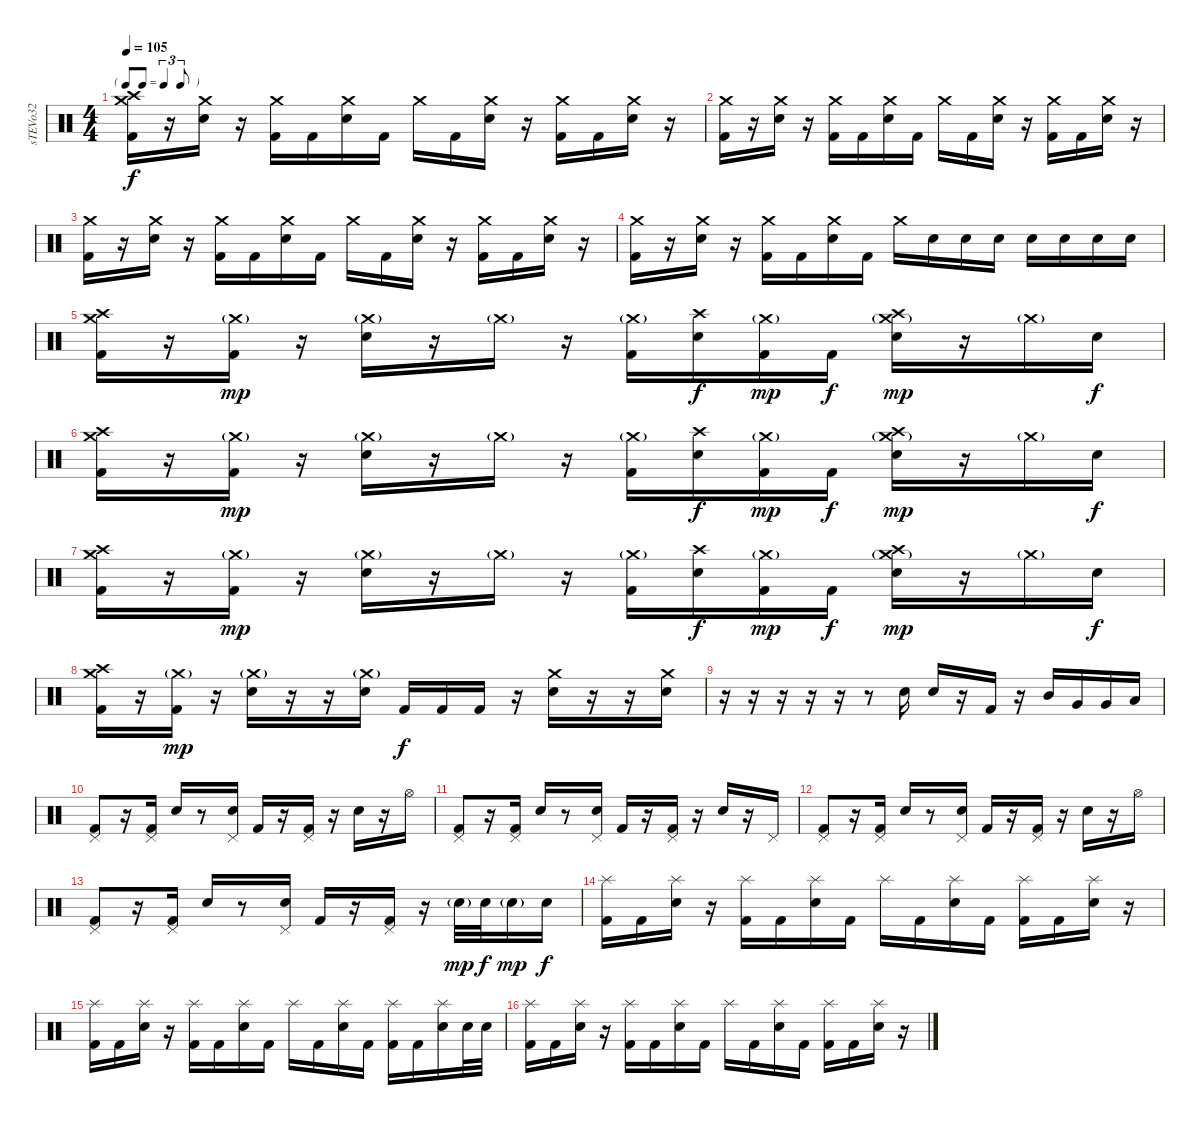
\track ("sTEVo32" "sTEVo32") {instrument percussion}
\staff {score}
\articulation defaults
\ts (4 4)
\tf triplet8th
\tempo 105
\clef neutral
\ks c
("Crash high (hit)" "Crash medium (hit)" "Kick (hit) 2").16{dy f} r.16 ("Crash medium (hit)" "Electric Snare (hit)").16 r.16 ("Crash medium (hit)" "Kick (hit) 2").16 "Kick (hit) 2".16 ("Crash medium (hit)" "Electric Snare (hit)").16 "Kick (hit) 2".16 "Crash medium (hit)".16 "Kick (hit) 2".16 ("Crash medium (hit)" "Electric Snare (hit)").16 r.16 ("Crash medium (hit)" "Kick (hit) 2").16 "Kick (hit) 2".16 ("Crash medium (hit)" "Electric Snare (hit)").16 r.16 |
("Crash medium (hit)" "Kick (hit) 2").16 r.16 ("Crash medium (hit)" "Electric Snare (hit)").16 r.16 ("Crash medium (hit)" "Kick (hit) 2").16 "Kick (hit) 2".16 ("Crash medium (hit)" "Electric Snare (hit)").16 "Kick (hit) 2".16 "Crash medium (hit)".16 "Kick (hit) 2".16 ("Crash medium (hit)" "Electric Snare (hit)").16 r.16 ("Crash medium (hit)" "Kick (hit) 2").16 "Kick (hit) 2".16 ("Crash medium (hit)" "Electric Snare (hit)").16 r.16 |
("Crash medium (hit)" "Kick (hit) 2").16 r.16 ("Crash medium (hit)" "Electric Snare (hit)").16 r.16 ("Crash medium (hit)" "Kick (hit) 2").16 "Kick (hit) 2".16 ("Crash medium (hit)" "Electric Snare (hit)").16 "Kick (hit) 2".16 "Crash medium (hit)".16 "Kick (hit) 2".16 ("Crash medium (hit)" "Electric Snare (hit)").16 r.16 ("Crash medium (hit)" "Kick (hit) 2").16 "Kick (hit) 2".16 ("Crash medium (hit)" "Electric Snare (hit)").16 r.16 |
("Crash medium (hit)" "Kick (hit) 2").16 r.16 ("Crash medium (hit)" "Electric Snare (hit)").16 r.16 ("Crash medium (hit)" "Kick (hit) 2").16 "Kick (hit) 2".16 ("Crash medium (hit)" "Electric Snare (hit)").16 "Kick (hit) 2".16 "Crash medium (hit)".16 "Electric Snare (hit)".16 "Electric Snare (hit)".16 "Electric Snare (hit)".16 "Electric Snare (hit)".16 "Electric Snare (hit)".16 "Electric Snare (hit)".16 "Electric Snare (hit)".16 |
("Crash medium (hit)" "Crash high (hit)" "Kick (hit) 2").16 r.16 ("Crash medium (hit)"{g} "Kick (hit) 2").16{dy mp} r.16 ("Crash medium (hit)"{g} "Electric Snare (hit)").16 r.16 "Crash medium (hit)"{g}.16 r.16 ("Crash medium (hit)"{g} "Kick (hit) 2").16 ("Crash high (hit)" "Electric Snare (hit)").16{dy f} ("Crash medium (hit)"{g} "Kick (hit) 2").16{dy mp} "Kick (hit) 2".16{dy f} ("Crash medium (hit)"{g} "Crash high (hit)" "Electric Snare (hit)").16{dy mp} r.16 "Crash medium (hit)"{g}.16 "Electric Snare (hit)".16{dy f} |
("Crash medium (hit)" "Crash high (hit)" "Kick (hit) 2").16 r.16 ("Crash medium (hit)"{g} "Kick (hit) 2").16{dy mp} r.16 ("Crash medium (hit)"{g} "Electric Snare (hit)").16 r.16 "Crash medium (hit)"{g}.16 r.16 ("Crash medium (hit)"{g} "Kick (hit) 2").16 ("Crash high (hit)" "Electric Snare (hit)").16{dy f} ("Crash medium (hit)"{g} "Kick (hit) 2").16{dy mp} "Kick (hit) 2".16{dy f} ("Crash medium (hit)"{g} "Crash high (hit)" "Electric Snare (hit)").16{dy mp} r.16 "Crash medium (hit)"{g}.16 "Electric Snare (hit)".16{dy f} |
("Crash medium (hit)" "Crash high (hit)" "Kick (hit) 2").16 r.16 ("Crash medium (hit)"{g} "Kick (hit) 2").16{dy mp} r.16 ("Crash medium (hit)"{g} "Electric Snare (hit)").16 r.16 "Crash medium (hit)"{g}.16 r.16 ("Crash medium (hit)"{g} "Kick (hit) 2").16 ("Crash high (hit)" "Electric Snare (hit)").16{dy f} ("Crash medium (hit)"{g} "Kick (hit) 2").16{dy mp} "Kick (hit) 2".16{dy f} ("Crash medium (hit)"{g} "Crash high (hit)" "Electric Snare (hit)").16{dy mp} r.16 "Crash medium (hit)"{g}.16 "Electric Snare (hit)".16{dy f} |
("Crash medium (hit)" "Crash high (hit)" "Kick (hit) 2").16 r.16 ("Crash medium (hit)"{g} "Kick (hit) 2").16{dy mp} r.16 ("Crash medium (hit)"{g} "Electric Snare (hit)").16 r.16 r.16 ("Crash medium (hit)"{g} "Electric Snare (hit)").16 "Kick (hit) 2".16{dy f} "Kick (hit) 2".16 "Kick (hit) 2".16 r.16 ("Crash medium (hit)" "Electric Snare (hit)").16 r.16 r.16 ("Crash medium (hit)" "Electric Snare (hit)").16 |
r.16 r.16 r.16 r.16 r.16 r.8 "Electric Snare (hit)".16 "Electric Snare (hit)".16 r.16 "Kick (hit) 2".16 r.16 "Mid Tom (hit)".16 "Very Low Tom (hit)".16 "Very Low Tom (hit)".16 "Low Floor Tom (hit)".16 |
("Pedal Hi-Hat (hit)" "Kick (hit) 2").8 r.16 ("Pedal Hi-Hat (hit)" "Kick (hit) 2").16 "Electric Snare (hit)".16 r.8 ("Pedal Hi-Hat (hit)" "Electric Snare (hit)").16 "Kick (hit) 2".16 r.16 ("Pedal Hi-Hat (hit)" "Kick (hit) 2").16 r.16 "Electric Snare (hit)".16 r.16 "Hi-Hat (open)".16 |
("Pedal Hi-Hat (hit)" "Kick (hit) 2").8 r.16 ("Pedal Hi-Hat (hit)" "Kick (hit) 2").16 "Electric Snare (hit)".16 r.8 ("Pedal Hi-Hat (hit)" "Electric Snare (hit)").16 "Kick (hit) 2".16 r.16 ("Pedal Hi-Hat (hit)" "Kick (hit) 2").16 r.16 "Electric Snare (hit)".16 r.16 "Pedal Hi-Hat (hit)".16 |
("Pedal Hi-Hat (hit)" "Kick (hit) 2").8 r.16 ("Pedal Hi-Hat (hit)" "Kick (hit) 2").16 "Electric Snare (hit)".16 r.8 ("Pedal Hi-Hat (hit)" "Electric Snare (hit)").16 "Kick (hit) 2".16 r.16 ("Pedal Hi-Hat (hit)" "Kick (hit) 2").16 r.16 "Electric Snare (hit)".16 r.16 "Hi-Hat (open)".16 |
("Pedal Hi-Hat (hit)" "Kick (hit) 2").8 r.16 ("Pedal Hi-Hat (hit)" "Kick (hit) 2").16 "Electric Snare (hit)".16 r.8 ("Pedal Hi-Hat (hit)" "Electric Snare (hit)").16 "Kick (hit) 2".16 r.16 ("Pedal Hi-Hat (hit)" "Kick (hit) 2").16 r.16 "Electric Snare (hit)"{g}.32{dy mp} "Electric Snare (hit)".32{dy f} "Electric Snare (hit)"{g}.16{dy mp} "Electric Snare (hit)".16{dy f} |
("Splash (hit)" "Kick (hit) 2").16 "Kick (hit) 2".16 ("Splash (hit)" "Electric Snare (hit)").16 r.16 ("Splash (hit)" "Kick (hit) 2").16 "Kick (hit) 2".16 ("Splash (hit)" "Electric Snare (hit)").16 "Kick (hit) 2".16 "Splash (hit)".16 "Kick (hit) 2".16 ("Splash (hit)" "Electric Snare (hit)").16 "Kick (hit) 2".16 ("Splash (hit)" "Kick (hit) 2").16 "Kick (hit) 2".16 ("Splash (hit)" "Electric Snare (hit)").16 r.16 |
("Splash (hit)" "Kick (hit) 2").16 "Kick (hit) 2".16 ("Splash (hit)" "Electric Snare (hit)").16 r.16 ("Splash (hit)" "Kick (hit) 2").16 "Kick (hit) 2".16 ("Splash (hit)" "Electric Snare (hit)").16 "Kick (hit) 2".16 "Splash (hit)".16 "Kick (hit) 2".16 ("Splash (hit)" "Electric Snare (hit)").16 "Kick (hit) 2".16 ("Splash (hit)" "Kick (hit) 2").16 "Kick (hit) 2".16 ("Splash (hit)" "Electric Snare (hit)").16 "Electric Snare (hit)".32 "Electric Snare (hit)".32 |
("Splash (hit)" "Kick (hit) 2").16 "Kick (hit) 2".16 ("Splash (hit)" "Electric Snare (hit)").16 r.16 ("Splash (hit)" "Kick (hit) 2").16 "Kick (hit) 2".16 ("Splash (hit)" "Electric Snare (hit)").16 "Kick (hit) 2".16 "Splash (hit)".16 "Kick (hit) 2".16 ("Splash (hit)" "Electric Snare (hit)").16 "Kick (hit) 2".16 ("Splash (hit)" "Kick (hit) 2").16 "Kick (hit) 2".16 ("Splash (hit)" "Electric Snare (hit)").16 r.16
